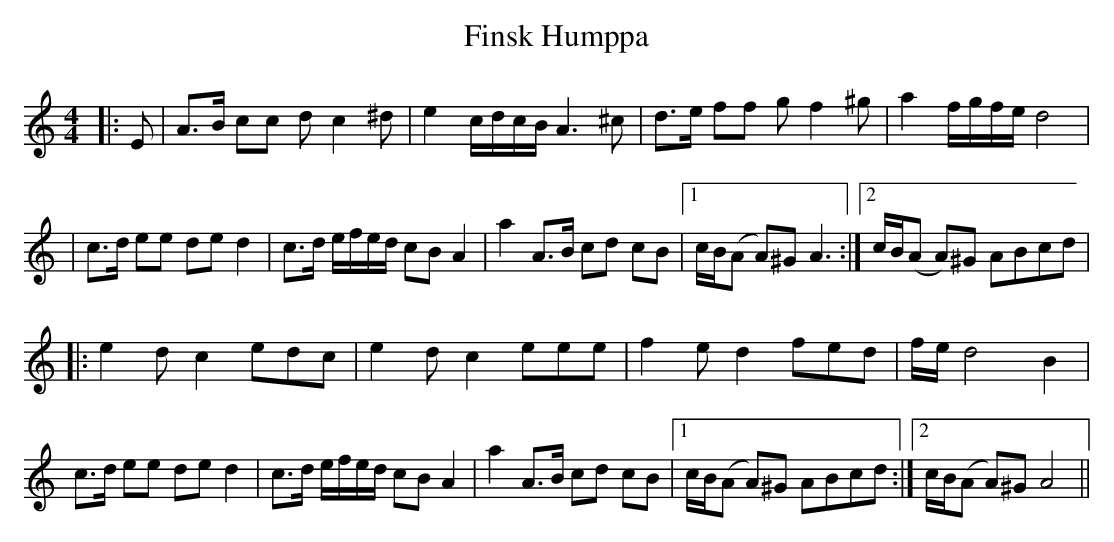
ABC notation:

X:1
T:Finsk Humppa
M:4/4
L:1/8
K:Am
|: E | A>B cc dc2^d | e2 c/d/c/B/ A3^c | d>e ff gf2^g | a2 f/g/f/e/ d4 |
|c>d ee de d2 | c>d e/f/e/d/ cB A2 | a2 A>B cd cB |1 c/B/(A A)^G A3 :|2 c/B/(A A)^G ABcd |
|:e2dc2edc | e2dc2eee | f2ed2fed | f/e/d4 B2 | c>d ee de d2 | c>d e/f/e/d/ cB A2 |  a2 A>B cd cB |1 c/B/(A A)^G ABcd :|2 c/B/(A A)^G A4 ||
